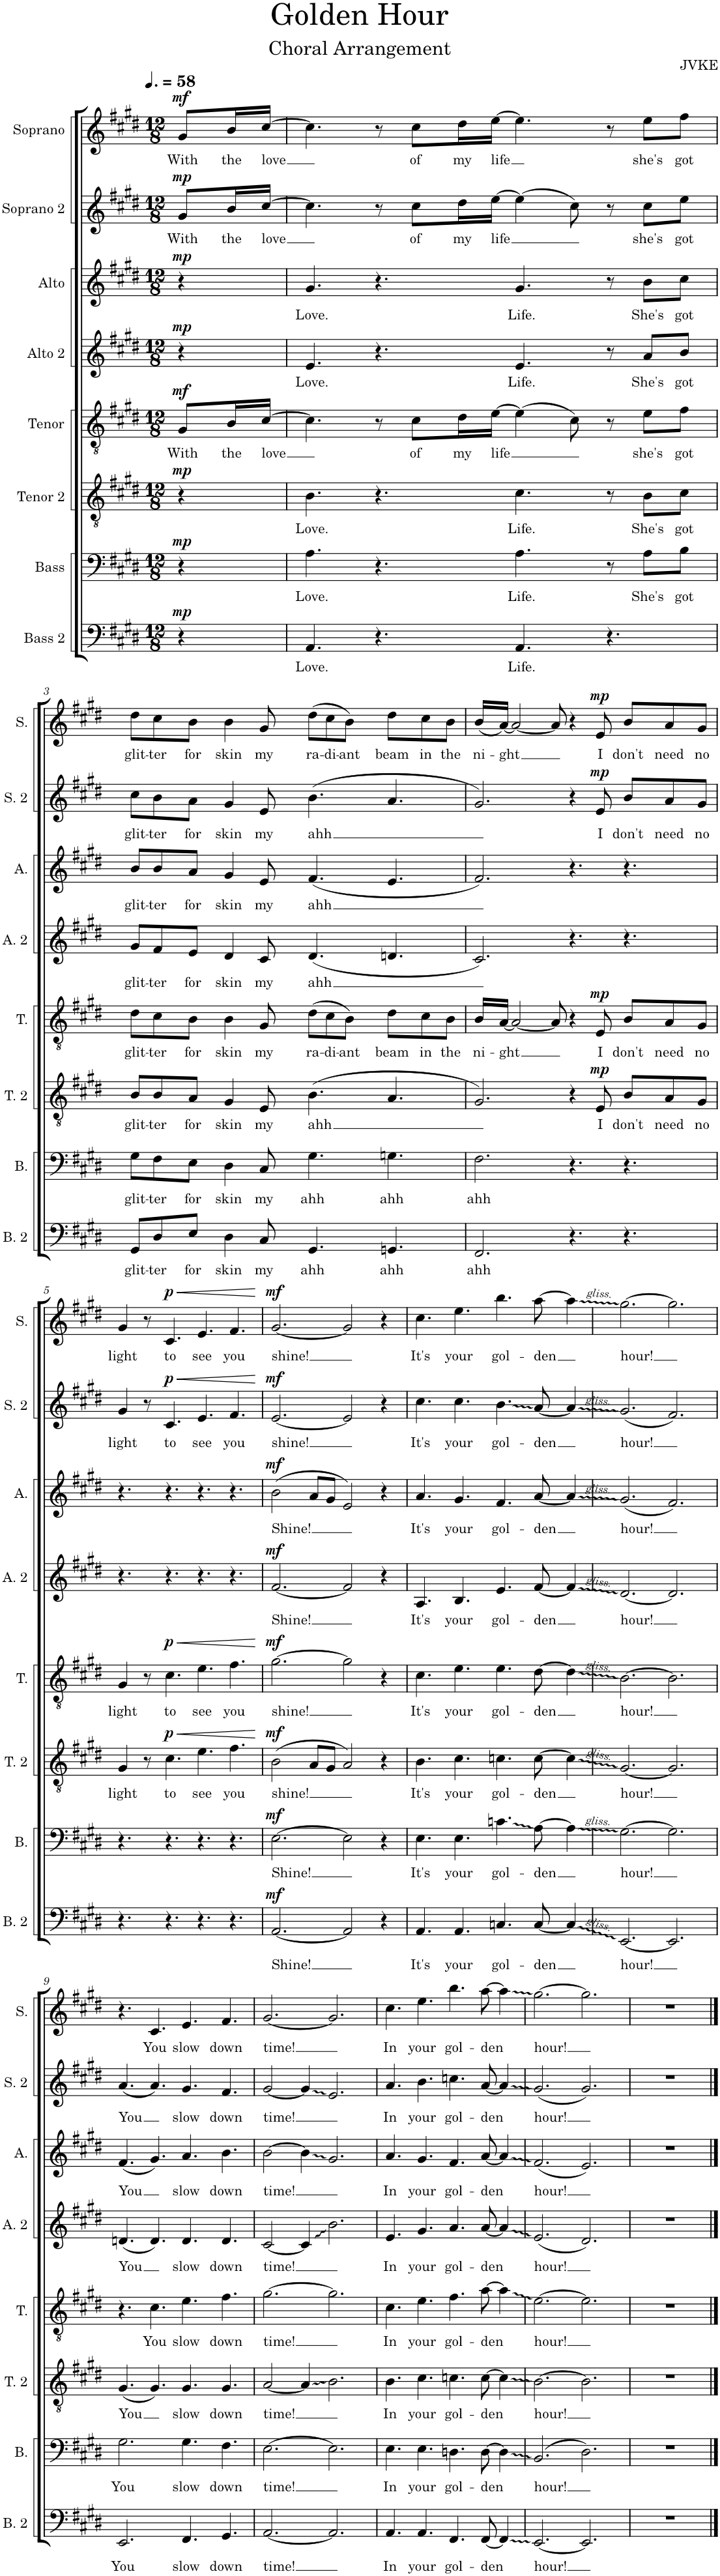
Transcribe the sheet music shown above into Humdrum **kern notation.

**kern	**text	**dynam	**kern	**text	**dynam	**kern	**text	**dynam	**kern	**text	**dynam	**kern	**text	**dynam	**kern	**text	**dynam	**kern	**text	**dynam	**kern	**text	**dynam
*part8	*part8	*part8	*part7	*part7	*part7	*part6	*part6	*part6	*part5	*part5	*part5	*part4	*part4	*part4	*part3	*part3	*part3	*part2	*part2	*part2	*part1	*part1	*part1
*staff8	*staff8	*staff8	*staff7	*staff7	*staff7	*staff6	*staff6	*staff6	*staff5	*staff5	*staff5	*staff4	*staff4	*staff4	*staff3	*staff3	*staff3	*staff2	*staff2	*staff2	*staff1	*staff1	*staff1
*I"Bass 2	*	*	*I"Bass	*	*	*I"Tenor 2	*	*	*I"Tenor	*	*	*I"Alto 2	*	*	*I"Alto	*	*	*I"Soprano 2	*	*	*I"Soprano	*	*
*I'B. 2	*	*	*I'B.	*	*	*I'T. 2	*	*	*I'T.	*	*	*I'A. 2	*	*	*I'A.	*	*	*I'S. 2	*	*	*I'S.	*	*
*clefF4	*	*	*clefF4	*	*	*clefGv2	*	*	*clefGv2	*	*	*clefG2	*	*	*clefG2	*	*	*clefG2	*	*	*clefG2	*	*
*k[f#c#g#d#]	*	*	*k[f#c#g#d#]	*	*	*k[f#c#g#d#]	*	*	*k[f#c#g#d#]	*	*	*k[f#c#g#d#]	*	*	*k[f#c#g#d#]	*	*	*k[f#c#g#d#]	*	*	*k[f#c#g#d#]	*	*
*M12/8	*	*	*M12/8	*	*	*M12/8	*	*	*M12/8	*	*	*M12/8	*	*	*M12/8	*	*	*M12/8	*	*	*M12/8	*	*
*MM87	*	*	*MM87	*	*	*MM87	*	*	*MM87	*	*	*MM87	*	*	*MM87	*	*	*MM87	*	*	*MM87	*	*
=1	=1	=1	=1	=1	=1	=1	=1	=1	=1	=1	=1	=1	=1	=1	=1	=1	=1	=1	=1	=1	=1	=1	=1
!	!	!LO:DY:a	!	!	!LO:DY:a	!	!	!LO:DY:a	!	!LO:LY:b	!LO:DY:a	!	!	!LO:DY:a	!	!	!LO:DY:a	!	!LO:LY:b	!LO:DY:a	!	!LO:LY:b	!LO:DY:a
4r	.	mp	4r	.	mp	4r	.	mp	8G#/L	With	mf	4r	.	mp	4r	.	mp	8g#/L	With	mp	8g#/L	With	mf
!	!	!	!	!	!	!	!	!	!	!LO:LY:b	!	!	!	!	!	!	!	!	!LO:LY:b	!	!	!LO:LY:b	!
.	.	.	.	.	.	.	.	.	16B/L	the	.	.	.	.	.	.	.	16b/L	the	.	16b/L	the	.
!	!	!	!	!	!	!	!	!	!	!LO:LY:b	!	!	!	!	!	!	!	!	!LO:LY:b	!	!	!LO:LY:b	!
.	.	.	.	.	.	.	.	.	[16c#/JJ	love	.	.	.	.	.	.	.	[16cc#/JJ	love	.	[16cc#/JJ	love	.
=2	=2	=2	=2	=2	=2	=2	=2	=2	=2	=2	=2	=2	=2	=2	=2	=2	=2	=2	=2	=2	=2	=2	=2
!	!LO:LY:b	!	!	!LO:LY:b	!	!	!LO:LY:b	!	!	!	!	!	!LO:LY:b	!	!	!LO:LY:b	!	!	!	!	!	!	!
4.AA/	Love.	.	4.A\	Love.	.	4.B\	Love.	.	4.c#\]	.	.	4.e/	Love.	.	4.g#/	Love.	.	4.cc#\]	.	.	4.cc#\]	.	.
4.r	.	.	4.r	.	.	4.r	.	.	8r	.	.	4.r	.	.	4.r	.	.	8r	.	.	8r	.	.
!	!	!	!	!	!	!	!	!	!	!LO:LY:b	!	!	!	!	!	!	!	!	!LO:LY:b	!	!	!LO:LY:b	!
.	.	.	.	.	.	.	.	.	8c#\L	of	.	.	.	.	.	.	.	8cc#\L	of	.	8cc#\L	of	.
!	!	!	!	!	!	!	!	!	!	!LO:LY:b	!	!	!	!	!	!	!	!	!LO:LY:b	!	!	!LO:LY:b	!
.	.	.	.	.	.	.	.	.	16d#\L	my	.	.	.	.	.	.	.	16dd#\L	my	.	16dd#\L	my	.
!	!	!	!	!	!	!	!	!	!	!LO:LY:b	!	!	!	!	!	!	!	!	!LO:LY:b	!	!	!LO:LY:b	!
.	.	.	.	.	.	.	.	.	[16e\JJ	life	.	.	.	.	.	.	.	[16ee\JJ	life	.	[16ee\JJ	life	.
!	!LO:LY:b	!	!	!LO:LY:b	!	!	!LO:LY:b	!	!	!	!	!	!LO:LY:b	!	!	!LO:LY:b	!	!	!	!	!	!	!
4.AA/	Life.	.	4.A\	Life.	.	4.c#\	Life.	.	(4e\]	.	.	4.e/	Life.	.	4.g#/	Life.	.	(4ee\]	.	.	4.ee\]	.	.
.	.	.	.	.	.	.	.	.	8c#\)	.	.	.	.	.	.	.	.	8cc#\)	.	.	.	.	.
4.r	.	.	8r	.	.	8r	.	.	8r	.	.	8r	.	.	8r	.	.	8r	.	.	8r	.	.
!	!	!	!	!LO:LY:b	!	!	!LO:LY:b	!	!	!LO:LY:b	!	!	!LO:LY:b	!	!	!LO:LY:b	!	!	!LO:LY:b	!	!	!LO:LY:b	!
.	.	.	8A\L	She's	.	8B\L	She's	.	8e\L	she's	.	8a/L	She's	.	8b\L	She's	.	8cc#\L	she's	.	8ee\L	she's	.
!	!	!	!	!LO:LY:b	!	!	!LO:LY:b	!	!	!LO:LY:b	!	!	!LO:LY:b	!	!	!LO:LY:b	!	!	!LO:LY:b	!	!	!LO:LY:b	!
.	.	.	8B\J	got	.	8c#\J	got	.	8f#\J	got	.	8b/J	got	.	8cc#\J	got	.	8ee\J	got	.	8ff#\J	got	.
!!LO:LB:g=z
=3	=3	=3	=3	=3	=3	=3	=3	=3	=3	=3	=3	=3	=3	=3	=3	=3	=3	=3	=3	=3	=3	=3	=3
!	!LO:LY:b	!	!	!LO:LY:b	!	!	!LO:LY:b	!	!	!LO:LY:b	!	!	!LO:LY:b	!	!	!LO:LY:b	!	!	!LO:LY:b	!	!	!LO:LY:b	!
8GG#/L	glit-	.	8G#\L	glit-	.	8B/L	glit-	.	8d#\L	glit-	.	8g#/L	glit-	.	8b/L	glit-	.	8cc#\L	glit-	.	8dd#\L	glit-	.
!	!LO:LY:b	!	!	!LO:LY:b	!	!	!LO:LY:b	!	!	!LO:LY:b	!	!	!LO:LY:b	!	!	!LO:LY:b	!	!	!LO:LY:b	!	!	!LO:LY:b	!
8D#/	-ter	.	8F#\	-ter	.	8B/	-ter	.	8c#\	-ter	.	8f#/	-ter	.	8b/	-ter	.	8b\	-ter	.	8cc#\	-ter	.
!	!LO:LY:b	!	!	!LO:LY:b	!	!	!LO:LY:b	!	!	!LO:LY:b	!	!	!LO:LY:b	!	!	!LO:LY:b	!	!	!LO:LY:b	!	!	!LO:LY:b	!
8E/J	for	.	8E\J	for	.	8A/J	for	.	8B\J	for	.	8e/J	for	.	8a/J	for	.	8a\J	for	.	8b\J	for	.
!	!LO:LY:b	!	!	!LO:LY:b	!	!	!LO:LY:b	!	!	!LO:LY:b	!	!	!LO:LY:b	!	!	!LO:LY:b	!	!	!LO:LY:b	!	!	!LO:LY:b	!
4D#\	skin	.	4D#\	skin	.	4G#/	skin	.	4B\	skin	.	4d#/	skin	.	4g#/	skin	.	4g#/	skin	.	4b\	skin	.
!	!LO:LY:b	!	!	!LO:LY:b	!	!	!LO:LY:b	!	!	!LO:LY:b	!	!	!LO:LY:b	!	!	!LO:LY:b	!	!	!LO:LY:b	!	!	!LO:LY:b	!
8C#/	my	.	8C#/	my	.	8E/	my	.	8G#/	my	.	8c#/	my	.	8e/	my	.	8e/	my	.	8g#/	my	.
!	!LO:LY:b	!	!	!LO:LY:b	!	!	!LO:LY:b	!	!	!LO:LY:b	!	!	!LO:LY:b	!	!	!LO:LY:b	!	!	!LO:LY:b	!	!	!LO:LY:b	!
4.GG#/	ahh	.	4.G#\	ahh	.	(4.B\	ahh	.	(8d#\L	ra-	.	(4.d#/	ahh	.	(4.f#/	ahh	.	(4.b\	ahh	.	(8dd#\L	ra-	.
!	!	!	!	!	!	!	!	!	!	!LO:LY:b	!	!	!	!	!	!	!	!	!	!	!	!LO:LY:b	!
.	.	.	.	.	.	.	.	.	8c#\	-di-	.	.	.	.	.	.	.	.	.	.	8cc#\	-di-	.
!	!	!	!	!	!	!	!	!	!	!LO:LY:b	!	!	!	!	!	!	!	!	!	!	!	!LO:LY:b	!
.	.	.	.	.	.	.	.	.	8B\J)	-ant	.	.	.	.	.	.	.	.	.	.	8b\J)	-ant	.
!	!LO:LY:b	!	!	!LO:LY:b	!	!	!	!	!	!LO:LY:b	!	!	!	!	!	!	!	!	!	!	!	!LO:LY:b	!
4.GGn/	ahh	.	4.Gn\	ahh	.	4.A/	.	.	8d#\L	beam	.	4.dn/	.	.	4.e/	.	.	4.a/	.	.	8dd#\L	beam	.
!	!	!	!	!	!	!	!	!	!	!LO:LY:b	!	!	!	!	!	!	!	!	!	!	!	!LO:LY:b	!
.	.	.	.	.	.	.	.	.	8c#\	in	.	.	.	.	.	.	.	.	.	.	8cc#\	in	.
!	!	!	!	!	!	!	!	!	!	!LO:LY:b	!	!	!	!	!	!	!	!	!	!	!	!LO:LY:b	!
.	.	.	.	.	.	.	.	.	8B\J	the	.	.	.	.	.	.	.	.	.	.	8b\J	the	.
=4	=4	=4	=4	=4	=4	=4	=4	=4	=4	=4	=4	=4	=4	=4	=4	=4	=4	=4	=4	=4	=4	=4	=4
!	!LO:LY:b	!	!	!LO:LY:b	!	!	!	!	!	!LO:LY:b	!	!	!	!	!	!	!	!	!	!	!	!LO:LY:b	!
2.FF#/	ahh	.	2.F#\	ahh	.	2.G#/)	.	.	16B/LL	ni-	.	2.c#/)	.	.	2.f#/)	.	.	2.g#/)	.	.	(16b/LL	ni-	.
!	!	!	!	!	!	!	!	!	!	!LO:LY:b	!	!	!	!	!	!	!	!	!	!	!	!LO:LY:b	!
.	.	.	.	.	.	.	.	.	[16A/JJ	-ght	.	.	.	.	.	.	.	.	.	.	[16a/JJ)	-ght	.
.	.	.	.	.	.	.	.	.	2A/_	.	.	.	.	.	.	.	.	.	.	.	2a/_	.	.
.	.	.	.	.	.	.	.	.	8A/]	.	.	.	.	.	.	.	.	.	.	.	8a/]	.	.
4.r	.	.	4.r	.	.	4r	.	.	4r	.	.	4.r	.	.	4.r	.	.	4r	.	.	4r	.	.
!	!	!	!	!	!	!	!LO:LY:b	!LO:DY:a	!	!LO:LY:b	!LO:DY:a	!	!	!	!	!	!	!	!LO:LY:b	!LO:DY:a	!	!LO:LY:b	!LO:DY:a
.	.	.	.	.	.	8E/	I	mp	8E/	I	mp	.	.	.	.	.	.	8e/	I	mp	8e/	I	mp
!	!	!	!	!	!	!	!LO:LY:b	!	!	!LO:LY:b	!	!	!	!	!	!	!	!	!LO:LY:b	!	!	!LO:LY:b	!
4.r	.	.	4.r	.	.	8B/L	don't	.	8B/L	don't	.	4.r	.	.	4.r	.	.	8b/L	don't	.	8b/L	don't	.
!	!	!	!	!	!	!	!LO:LY:b	!	!	!LO:LY:b	!	!	!	!	!	!	!	!	!LO:LY:b	!	!	!LO:LY:b	!
.	.	.	.	.	.	8A/	need	.	8A/	need	.	.	.	.	.	.	.	8a/	need	.	8a/	need	.
!	!	!	!	!	!	!	!LO:LY:b	!	!	!LO:LY:b	!	!	!	!	!	!	!	!	!LO:LY:b	!	!	!LO:LY:b	!
.	.	.	.	.	.	8G#/J	no	.	8G#/J	no	.	.	.	.	.	.	.	8g#/J	no	.	8g#/J	no	.
!!LO:LB:g=z
=5	=5	=5	=5	=5	=5	=5	=5	=5	=5	=5	=5	=5	=5	=5	=5	=5	=5	=5	=5	=5	=5	=5	=5
!	!	!	!	!	!	!	!LO:LY:b	!	!	!LO:LY:b	!	!	!	!	!	!	!	!	!LO:LY:b	!	!	!LO:LY:b	!
4.r	.	.	4.r	.	.	4G#/	light	.	4G#/	light	.	4.r	.	.	4.r	.	.	4g#/	light	.	4g#/	light	.
.	.	.	.	.	.	8r	.	.	8r	.	.	.	.	.	.	.	.	8r	.	.	8r	.	.
!	!	!	!	!	!	!	!LO:LY:b	!LO:HP:b	!	!LO:LY:b	!LO:HP:b	!	!	!	!	!	!	!	!LO:LY:b	!LO:HP:b	!	!LO:LY:b	!LO:HP:b
!	!	!	!	!	!	!	!	!LO:DY:n=1:a	!	!	!LO:DY:n=1:a	!	!	!	!	!	!	!	!	!LO:DY:n=1:a	!	!	!LO:DY:n=1:a
4.r	.	.	4.r	.	.	4.c#\	to	< p	4.c#\	to	< p	4.r	.	.	4.r	.	.	4.c#/	to	< p	4.c#/	to	< p
!	!	!	!	!	!	!	!LO:LY:b	!	!	!LO:LY:b	!	!	!	!	!	!	!	!	!LO:LY:b	!	!	!LO:LY:b	!
4.r	.	.	4.r	.	.	4.e\	see	.	4.e\	see	.	4.r	.	.	4.r	.	.	4.e/	see	.	4.e/	see	.
!	!	!	!	!	!	!	!LO:LY:b	!	!	!LO:LY:b	!	!	!	!	!	!	!	!	!LO:LY:b	!	!	!LO:LY:b	!
4.r	.	.	4.r	.	.	4.f#\	you	.	4.f#\	you	.	4.r	.	.	4.r	.	.	4.f#/	you	.	4.f#/	you	.
.	.	.	.	.	.	.	.	[	.	.	[	.	.	.	.	.	.	.	.	[	.	.	[
=6	=6	=6	=6	=6	=6	=6	=6	=6	=6	=6	=6	=6	=6	=6	=6	=6	=6	=6	=6	=6	=6	=6	=6
!	!LO:LY:b	!LO:DY:a	!	!LO:LY:b	!LO:DY:a	!	!LO:LY:b	!LO:DY:a	!	!LO:LY:b	!LO:DY:a	!	!LO:LY:b	!LO:DY:a	!	!LO:LY:b	!LO:DY:a	!	!LO:LY:b	!LO:DY:a	!	!LO:LY:b	!LO:DY:a
[2.AA/	Shine!	mf	[2.E\	Shine!	mf	(2B\	shine!	mf	[2.g#\	shine!	mf	[2.f#/	Shine!	mf	(2b\	Shine!	mf	[2.e/	shine!	mf	[2.g#/	shine!	mf
.	.	.	.	.	.	8A/L	.	.	.	.	.	.	.	.	8a/L	.	.	.	.	.	.	.	.
.	.	.	.	.	.	8G#/J	.	.	.	.	.	.	.	.	8g#/J	.	.	.	.	.	.	.	.
2AA/]	.	.	2E\]	.	.	2A/)	.	.	2g#\]	.	.	2f#/]	.	.	2e/)	.	.	2e/]	.	.	2g#/]	.	.
4r	.	.	4r	.	.	4r	.	.	4r	.	.	4r	.	.	4r	.	.	4r	.	.	4r	.	.
=7	=7	=7	=7	=7	=7	=7	=7	=7	=7	=7	=7	=7	=7	=7	=7	=7	=7	=7	=7	=7	=7	=7	=7
!	!LO:LY:b	!	!	!LO:LY:b	!	!	!LO:LY:b	!	!	!LO:LY:b	!	!	!LO:LY:b	!	!	!LO:LY:b	!	!	!LO:LY:b	!	!	!LO:LY:b	!
4.AA/	It's	.	4.E\	It's	.	4.B\	It's	.	4.c#\	It's	.	4.A/	It's	.	4.a/	It's	.	4.cc#\	It's	.	4.cc#\	It's	.
!	!LO:LY:b	!	!	!LO:LY:b	!	!	!LO:LY:b	!	!	!LO:LY:b	!	!	!LO:LY:b	!	!	!LO:LY:b	!	!	!LO:LY:b	!	!	!LO:LY:b	!
4.AA/	your	.	4.E\	your	.	4.c#\	your	.	4.e\	your	.	4.B/	your	.	4.g#/	your	.	4.cc#\	your	.	4.ee\	your	.
!	!LO:LY:b	!	!	!LO:LY:b	!	!	!LO:LY:b	!	!	!LO:LY:b	!	!	!LO:LY:b	!	!	!LO:LY:b	!	!	!LO:LY:b	!	!	!LO:LY:b	!
4.Cn/	gol-	.	4.cn\	gol-	.	4.cn\	gol-	.	4.e\	gol-	.	4.e/	gol-	.	4.f#/	gol-	.	4.b\	gol-	.	4.bb\	gol-	.
!	!LO:LY:b	!	!	!LO:LY:b	!	!	!LO:LY:b	!	!	!LO:LY:b	!	!	!LO:LY:b	!	!	!LO:LY:b	!	!	!LO:LY:b	!	!	!LO:LY:b	!
[8C/	-den	.	[8A\	-den	.	[8c\	-den	.	[8d#\	-den	.	[8f#/	-den	.	[8a/	-den	.	[8a/	-den	.	[8aa\	-den	.
4C/]	.	.	4A\]	.	.	4c\]	.	.	4d#\]	.	.	4f#/]	.	.	4a/]	.	.	4a/]	.	.	4aa\]	.	.
=8	=8	=8	=8	=8	=8	=8	=8	=8	=8	=8	=8	=8	=8	=8	=8	=8	=8	=8	=8	=8	=8	=8	=8
!	!LO:LY:b	!	!	!LO:LY:b	!	!	!LO:LY:b	!	!	!LO:LY:b	!	!	!LO:LY:b	!	!	!LO:LY:b	!	!	!LO:LY:b	!	!	!LO:LY:b	!
[2.EE/	hour!	.	[2.G#\	hour!	.	[2.G#/	hour!	.	[2.B\	hour!	.	[2.d#/	hour!	.	(2.g#/	hour!	.	(2.g#/	hour!	.	[2.gg#\	hour!	.
2.EE/]	.	.	2.G#\]	.	.	2.G#/]	.	.	2.B\]	.	.	2.d#/]	.	.	2.f#/)	.	.	2.f#/)	.	.	2.gg#\]	.	.
!!LO:LB:g=z
=9	=9	=9	=9	=9	=9	=9	=9	=9	=9	=9	=9	=9	=9	=9	=9	=9	=9	=9	=9	=9	=9	=9	=9
!	!LO:LY:b	!	!	!LO:LY:b	!	!	!LO:LY:b	!	!	!	!	!	!LO:LY:b	!	!	!LO:LY:b	!	!	!LO:LY:b	!	!	!	!
2.EE/	You	.	2.G#\	You	.	(4.G#/	You	.	4.r	.	.	(4.dn/	You	.	(4.f#/	You	.	(4.a/	You	.	4.r	.	.
!	!	!	!	!	!	!	!	!	!	!LO:LY:b	!	!	!	!	!	!	!	!	!	!	!	!LO:LY:b	!
.	.	.	.	.	.	4.G#/)	.	.	4.c#\	You	.	4.d/)	.	.	4.g#/)	.	.	4.a/)	.	.	4.c#/	You	.
!	!LO:LY:b	!	!	!LO:LY:b	!	!	!LO:LY:b	!	!	!LO:LY:b	!	!	!LO:LY:b	!	!	!LO:LY:b	!	!	!LO:LY:b	!	!	!LO:LY:b	!
4.FF#/	slow	.	4.G#\	slow	.	4.G#/	slow	.	4.e\	slow	.	4.d/	slow	.	4.a/	slow	.	4.g#/	slow	.	4.e/	slow	.
!	!LO:LY:b	!	!	!LO:LY:b	!	!	!LO:LY:b	!	!	!LO:LY:b	!	!	!LO:LY:b	!	!	!LO:LY:b	!	!	!LO:LY:b	!	!	!LO:LY:b	!
4.GG#/	down	.	4.F#\	down	.	4.G#/	down	.	4.f#\	down	.	4.d/	down	.	4.b\	down	.	4.f#/	down	.	4.f#/	down	.
=10	=10	=10	=10	=10	=10	=10	=10	=10	=10	=10	=10	=10	=10	=10	=10	=10	=10	=10	=10	=10	=10	=10	=10
!	!LO:LY:b	!	!	!LO:LY:b	!	!	!LO:LY:b	!	!	!LO:LY:b	!	!	!LO:LY:b	!	!	!LO:LY:b	!	!	!LO:LY:b	!	!	!LO:LY:b	!
[2.AA/	time!	.	[2.E\	time!	.	[2A/	time!	.	[2.g#\	time!	.	[2c#/	time!	.	[2b\	time!	.	[2g#/	time!	.	[2.g#/	time!	.
.	.	.	.	.	.	4A/]	.	.	.	.	.	4c#/]	.	.	4b\]	.	.	4g#/]	.	.	.	.	.
2.AA/]	.	.	2.E\]	.	.	2.B\	.	.	2.g#\]	.	.	2.b\	.	.	2.g#/	.	.	2.e/	.	.	2.g#/]	.	.
=11	=11	=11	=11	=11	=11	=11	=11	=11	=11	=11	=11	=11	=11	=11	=11	=11	=11	=11	=11	=11	=11	=11	=11
!	!LO:LY:b	!	!	!LO:LY:b	!	!	!LO:LY:b	!	!	!LO:LY:b	!	!	!LO:LY:b	!	!	!LO:LY:b	!	!	!LO:LY:b	!	!	!LO:LY:b	!
4.AA/	In	.	4.E\	In	.	4.B\	In	.	4.c#\	In	.	4.e/	In	.	4.a/	In	.	4.a/	In	.	4.cc#\	In	.
!	!LO:LY:b	!	!	!LO:LY:b	!	!	!LO:LY:b	!	!	!LO:LY:b	!	!	!LO:LY:b	!	!	!LO:LY:b	!	!	!LO:LY:b	!	!	!LO:LY:b	!
4.AA/	your	.	4.E\	your	.	4.c#\	your	.	4.e\	your	.	4.g#/	your	.	4.g#/	your	.	4.b\	your	.	4.ee\	your	.
!	!LO:LY:b	!	!	!LO:LY:b	!	!	!LO:LY:b	!	!	!LO:LY:b	!	!	!LO:LY:b	!	!	!LO:LY:b	!	!	!LO:LY:b	!	!	!LO:LY:b	!
4.FF#/	gol-	.	4.Dn\	gol-	.	4.cn\	gol-	.	4.f#\	gol-	.	4.a/	gol-	.	4.f#/	gol-	.	4.ccn\	gol-	.	4.bb\	gol-	.
!	!LO:LY:b	!	!	!LO:LY:b	!	!	!LO:LY:b	!	!	!LO:LY:b	!	!	!LO:LY:b	!	!	!LO:LY:b	!	!	!LO:LY:b	!	!	!LO:LY:b	!
[8FF#/	-den	.	[8D\	-den	.	[8c\	-den	.	[8a\	-den	.	[8a/	-den	.	[8a/	-den	.	[8a/	-den	.	[8aa\	-den	.
4FF#/]	.	.	4D\]	.	.	4c\]	.	.	4a\]	.	.	4a/]	.	.	4a/]	.	.	4a/]	.	.	4aa\]	.	.
=12	=12	=12	=12	=12	=12	=12	=12	=12	=12	=12	=12	=12	=12	=12	=12	=12	=12	=12	=12	=12	=12	=12	=12
!	!LO:LY:b	!	!	!LO:LY:b	!	!	!LO:LY:b	!	!	!LO:LY:b	!	!	!LO:LY:b	!	!	!LO:LY:b	!	!	!LO:LY:b	!	!	!LO:LY:b	!
[2.EE/	hour!	.	(2.BB/	hour!	.	[2.B\	hour!	.	[2.e\	hour!	.	(2.e/	hour!	.	(2.f#/	hour!	.	(2.g#/	hour!	.	[2.gg#\	hour!	.
2.EE/]	.	.	2.D#\)	.	.	2.B\]	.	.	2.e\]	.	.	2.d#/)	.	.	2.e/)	.	.	2.g#/)	.	.	2.gg#\]	.	.
=13	=13	=13	=13	=13	=13	=13	=13	=13	=13	=13	=13	=13	=13	=13	=13	=13	=13	=13	=13	=13	=13	=13	=13
1.r	.	.	1.r	.	.	1.r	.	.	1.r	.	.	1.r	.	.	1.r	.	.	1.r	.	.	1.r	.	.
==	==	==	==	==	==	==	==	==	==	==	==	==	==	==	==	==	==	==	==	==	==	==	==
*-	*-	*-	*-	*-	*-	*-	*-	*-	*-	*-	*-	*-	*-	*-	*-	*-	*-	*-	*-	*-	*-	*-	*-
